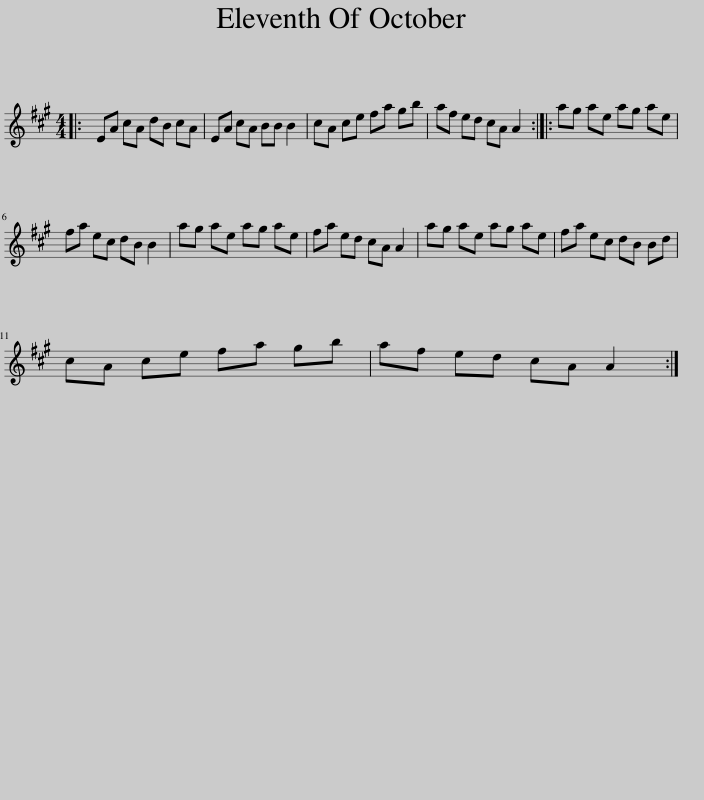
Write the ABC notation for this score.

X:1
L:1/8
M:4/4
I:linebreak $
K:A
V:1 treble
V:1
|: EA cA dB cA | EA cA BB B2 | cA ce fa gb | af ed cA A2 :: ag ae ag ae |$ %5
 fa ec dB B2 | ag ae ag ae | fa ed cA A2 | ag ae ag ae | fa ec dB Bd |$ %10
 cA ce fa gb | af ed cA A2 :| %12
